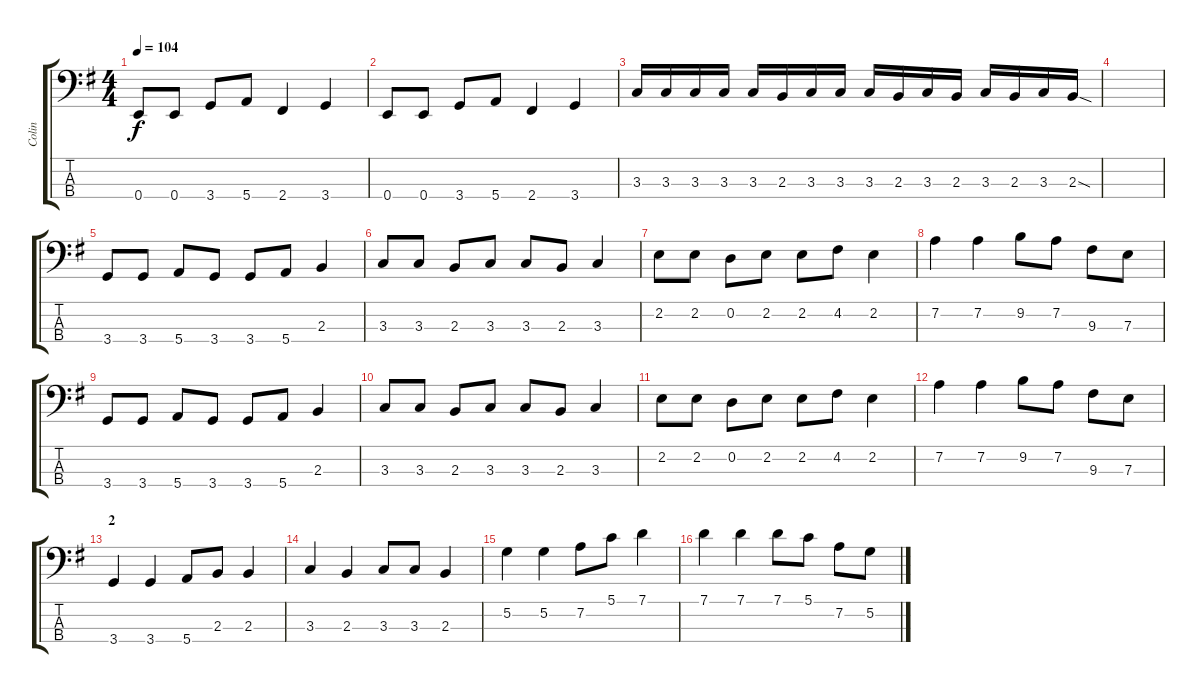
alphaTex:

\track ("Colin" "Colin") {instrument electricbassfinger}
\staff {score tabs}
\tuning (G2 D2 A1 E1) {hide}
\ts (4 4)
\tempo 104
\clef f4
\ks g
0.4.8{dy f} 0.4.8 3.4.8 5.4.8 2.4.4 3.4.4 |
0.4.8 0.4.8 3.4.8 5.4.8 2.4.4 3.4.4 |
3.3.16 3.3.16 3.3.16 3.3.16 3.3.16 2.3.16 3.3.16 3.3.16 3.3.16 2.3.16 3.3.16 2.3.16 3.3.16 2.3.16 3.3.16 2.3{sod}.16 |
|
3.4.8 3.4.8 5.4.8 3.4.8 3.4.8 5.4.8 2.3.4 |
3.3.8 3.3.8 2.3.8 3.3.8 3.3.8 2.3.8 3.3.4 |
2.2.8 2.2.8 0.2.8 2.2.8 2.2.8 4.2.8 2.2.4 |
7.2.4 7.2.4 9.2.8 7.2.8 9.3.8 7.3.8 |
3.4.8 3.4.8 5.4.8 3.4.8 3.4.8 5.4.8 2.3.4 |
3.3.8 3.3.8 2.3.8 3.3.8 3.3.8 2.3.8 3.3.4 |
2.2.8 2.2.8 0.2.8 2.2.8 2.2.8 4.2.8 2.2.4 |
7.2.4 7.2.4 9.2.8 7.2.8 9.3.8 7.3.8 |
\section ("" "2")
3.4.4 3.4.4 5.4.8 2.3.8 2.3.4 |
3.3.4 2.3.4 3.3.8 3.3.8 2.3.4 |
5.2.4 5.2.4 7.2.8 5.1.8 7.1.4 |
7.1.4 7.1.4 7.1.8 5.1.8 7.2.8 5.2.8
